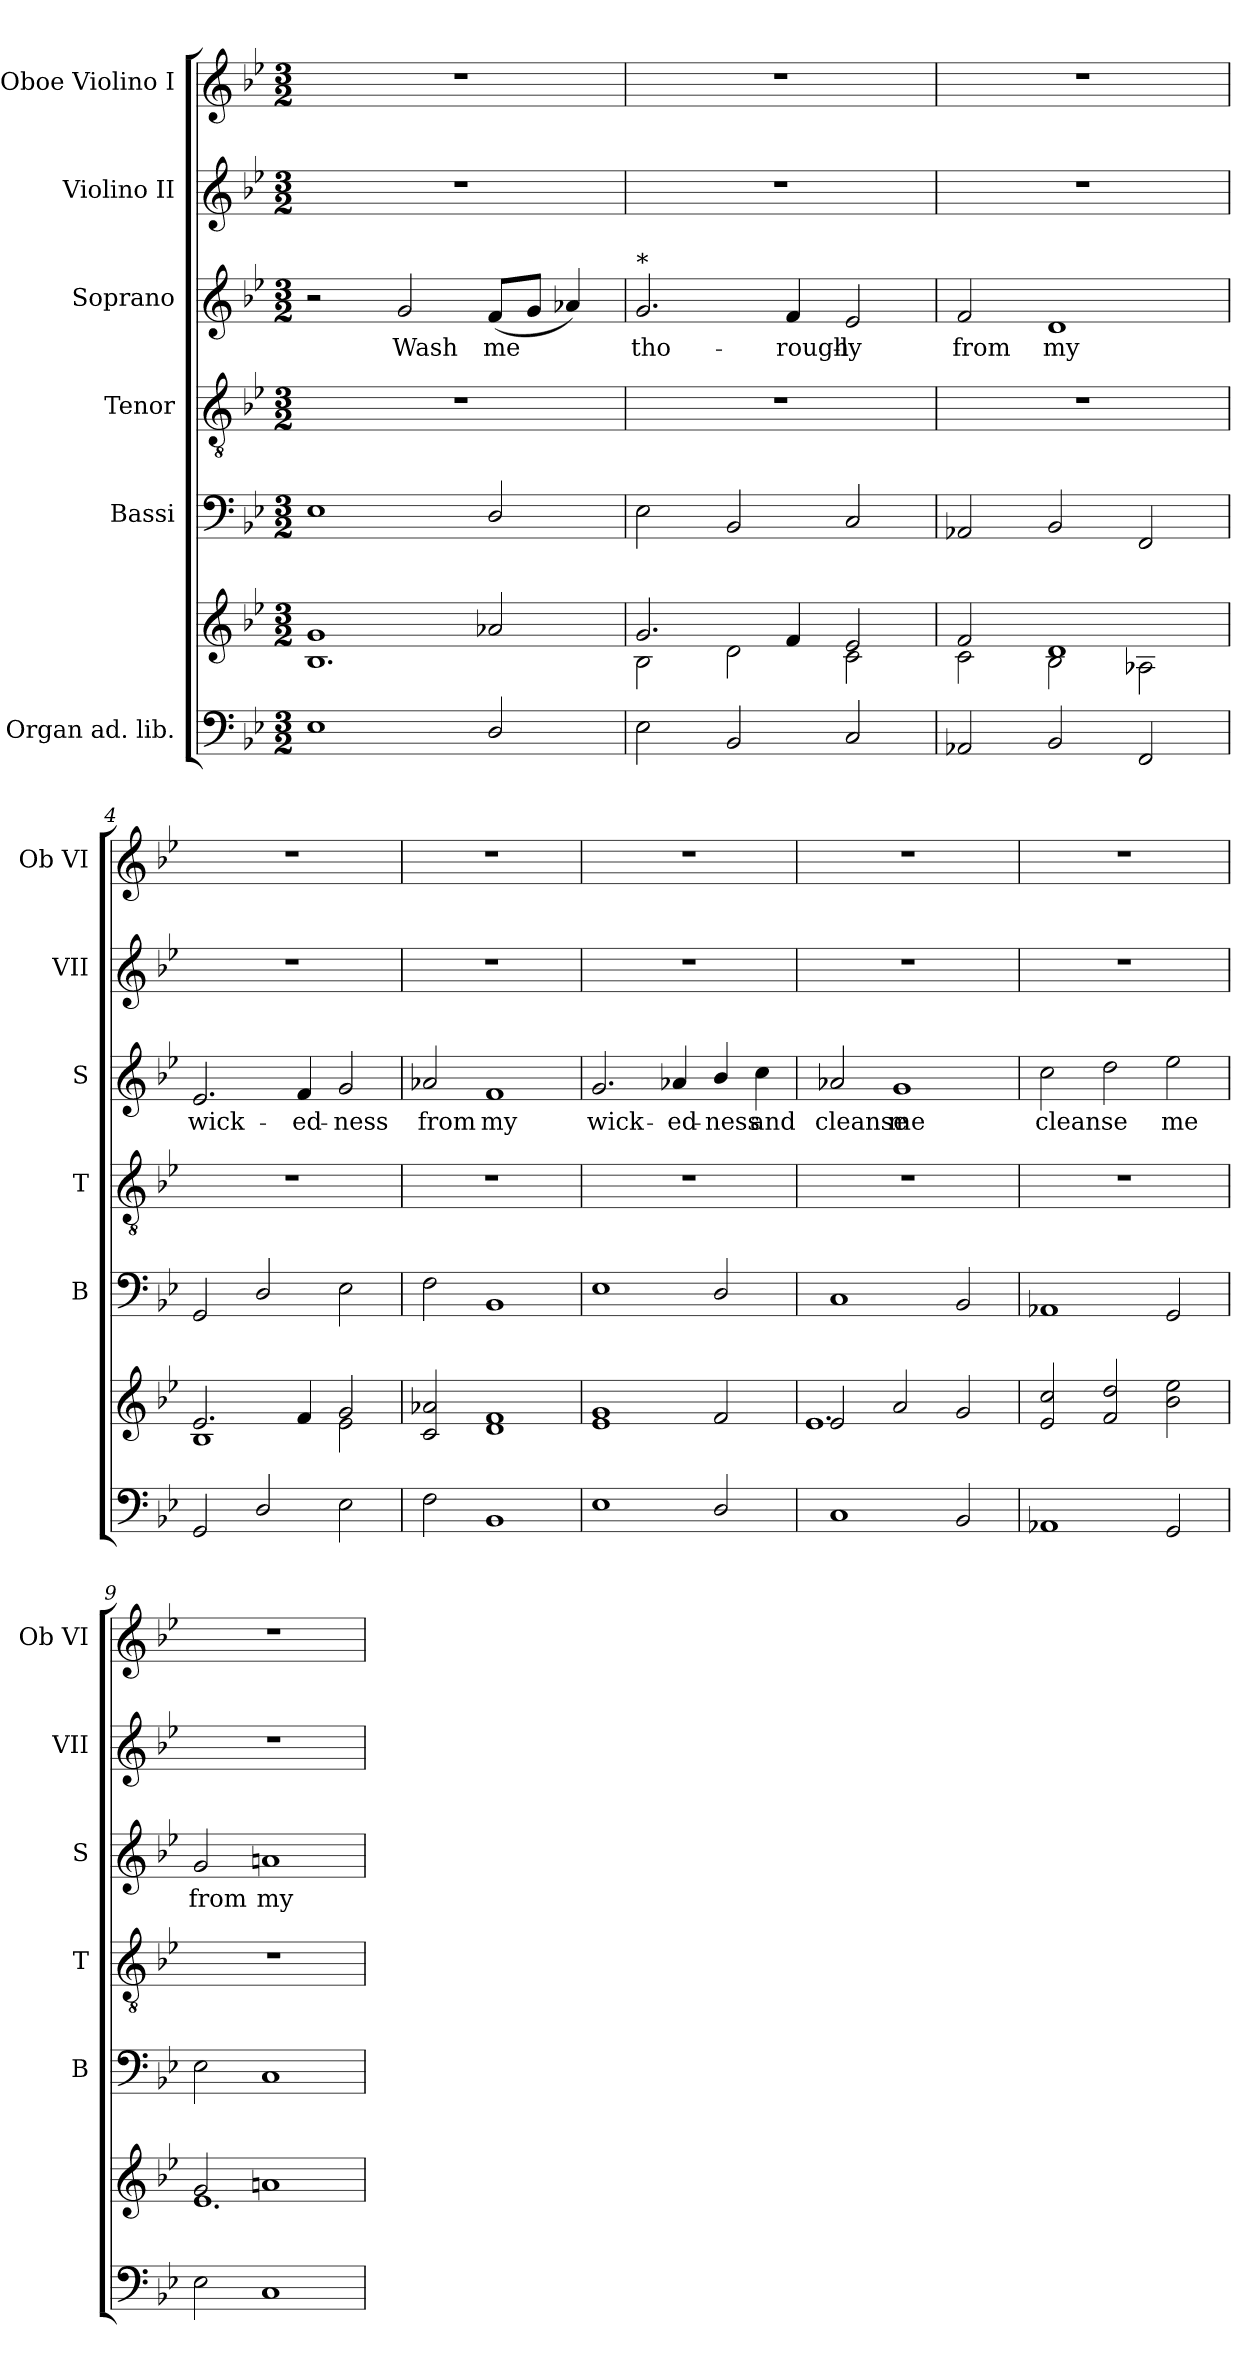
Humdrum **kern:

**kern	**kern	**kern	**kern	**kern	**text	**kern	**kern
*part6	*part6	*part5	*part4	*part3	*part3	*part2	*part1
*staff7	*staff6	*staff5	*staff4	*staff3	*staff3	*staff2	*staff1
*I"Organ ad. lib.	*	*I"Bassi	*I"Tenor	*I"Soprano	*	*I"Violino II	*I"Oboe Violino I
*	*	*I'B	*I'T	*I'S	*	*I'VII	*I'Ob VI
*clefF4	*clefG2	*clefF4	*clefGv2	*clefG2	*	*clefG2	*clefG2
*k[b-e-]	*k[b-e-]	*k[b-e-]	*k[b-e-]	*k[b-e-]	*	*k[b-e-]	*k[b-e-]
*B-:	*B-:	*B-:	*B-:	*B-:	*	*B-:	*B-:
*M3/2	*M3/2	*M3/2	*M3/2	*M3/2	*	*M3/2	*M3/2
=1	=1	=1	=1	=1	=1	=1	=1
*	*^	*	*	*	*	*	*
1E-	1g	1.B-	1E-	1.r	2r	.	1.r	1.r
.	.	.	.	.	2g/	Wash	.	.
2D/	2a-X/	.	2D/	.	(8f/L	me	.	.
.	.	.	.	.	8g/J	.	.	.
.	.	.	.	.	4a-X/)	.	.	.
=2	=2	=2	=2	=2	=2	=2	=2	=2
!	!	!	!	!	!LO:TX:a:t=*	!	!	!
2E-\	2.g/	2B-\	2E-\	1.r	2.g/	tho-	1.r	1.r
2BB-/	.	2d\	2BB-/	.	.	.	.	.
.	4f/	.	.	.	4f/	-rough-	.	.
2C/	2e-/	2c\	2C/	.	2e-/	-ly	.	.
=3	=3	=3	=3	=3	=3	=3	=3	=3
2AA-X/	2f/	2c\	2AA-X/	1.r	2f/	from	1.r	1.r
2BB-/	1d	2B-\	2BB-/	.	1d	my	.	.
2FF/	.	2A-X\	2FF/	.	.	.	.	.
=4	=4	=4	=4	=4	=4	=4	=4	=4
2GG/	2.e-/	1B-	2GG/	1.r	2.e-/	wick-	1.r	1.r
2D/	.	.	2D/	.	.	.	.	.
.	4f/	.	.	.	4f/	-ed-	.	.
2E-\	2g/	2e-\	2E-\	.	2g/	-ness	.	.
*	*v	*v	*	*	*	*	*	*
=5	=5	=5	=5	=5	=5	=5	=5
2F\	2c/ 2a-X/	2F\	1.r	2a-X/	from	1.r	1.r
1BB-	1d 1f	1BB-	.	1f	my	.	.
!!LO:LB:g=z
=6	=6	=6	=6	=6	=6	=6	=6
1E-	1e- 1g	1E-	1.r	2.g/	wick-	1.r	1.r
.	.	.	.	4a-X/	-ed-	.	.
2D/	2f/	2D/	.	4b-/	-ness	.	.
.	.	.	.	4cc\	and	.	.
=7	=7	=7	=7	=7	=7	=7	=7
*	*^	*	*	*	*	*	*
1C	2e-/	1.e-	1C	1.r	2a-X/	cleanse	1.r	1.r
.	2a/	.	.	.	1g	me	.	.
2BB-/	2g/	.	2BB-/	.	.	.	.	.
*	*v	*v	*	*	*	*	*	*
=8	=8	=8	=8	=8	=8	=8	=8
1AA-X	2e-/ 2cc/	1AA-X	1.r	2cc\	cleanse	1.r	1.r
.	2f/ 2dd/	.	.	2dd\	.	.	.
2GG/	2b-\ 2ee-\	2GG/	.	2ee-\	me	.	.
=9	=9	=9	=9	=9	=9	=9	=9
*	*^	*	*	*	*	*	*
2E-\	2g/	1.e-	2E-\	1.r	2g/	from	1.r	1.r
1C	1an	.	1C	.	1an	my	.	.
*	*v	*v	*	*	*	*	*	*
=	=	=	=	=	=	=	=
*-	*-	*-	*-	*-	*-	*-	*-
